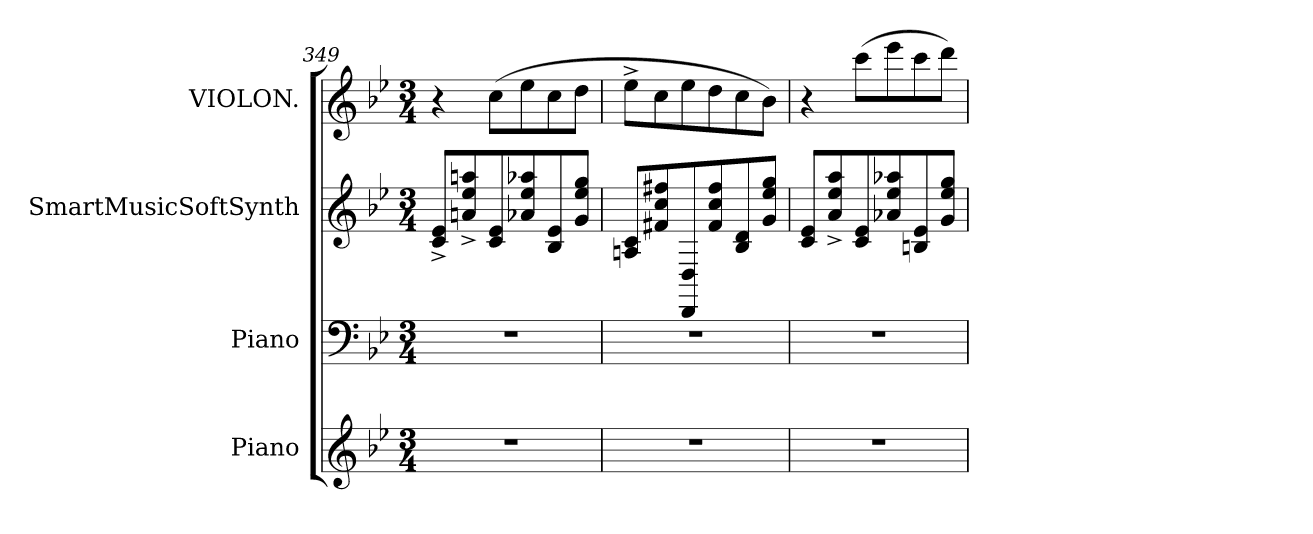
**kern	**kern	**kern	**kern
*part4	*part3	*part2	*part1
*staff4	*staff3	*staff2	*staff1
*I"Piano	*I"Piano	*I"SmartMusicSoftSynth	*I"VIOLON.
*I'P.	*	*	*
!!LO:LB:g=z
*clefG2	*clefF4	*clefG2	*clefG2
*k[b-e-]	*k[b-e-]	*k[b-e-]	*k[b-e-]
*M3/4	*M3/4	*M3/4	*M3/4
=349	=349	=349	=349
2.r	2.r	8c^/ 8e-^/L	4r
.	.	8an^\ 8ee-^\ 8aan^\	.
.	.	8c/ 8e-/	(8cc\L
.	.	8a-X\ 8ee-\ 8aa-X\	8ee-\
.	.	8B-/ 8e-/	8cc\
.	.	8g\ 8ee-\ 8gg\J	8dd\J
=350	=350	=350	=350
2.r	2.r	8An/ 8c/L	8ee-^\L
.	.	8f#X\ 8cc\ 8ff#X\	8cc\
.	.	8DD/ 8D/	8ee-\
.	.	8f#\ 8cc\ 8ff#\	8dd\
.	.	8B-/ 8d/	8cc\
.	.	8g\ 8ee-\ 8gg\J	8b-\J)
=351	=351	=351	=351
2.r	2.r	8c/ 8e-/L	4r
.	.	8a^\ 8ee-^\ 8aa^\	.
.	.	8c/ 8e-/	(8ccc\L
.	.	8a-X\ 8ee-\ 8aa-X\	8eee-\
.	.	8Bn/ 8e-/	8ccc\
.	.	8g\ 8ee-\ 8gg\J	8ddd\J)
=	=	=	=
*-	*-	*-	*-
